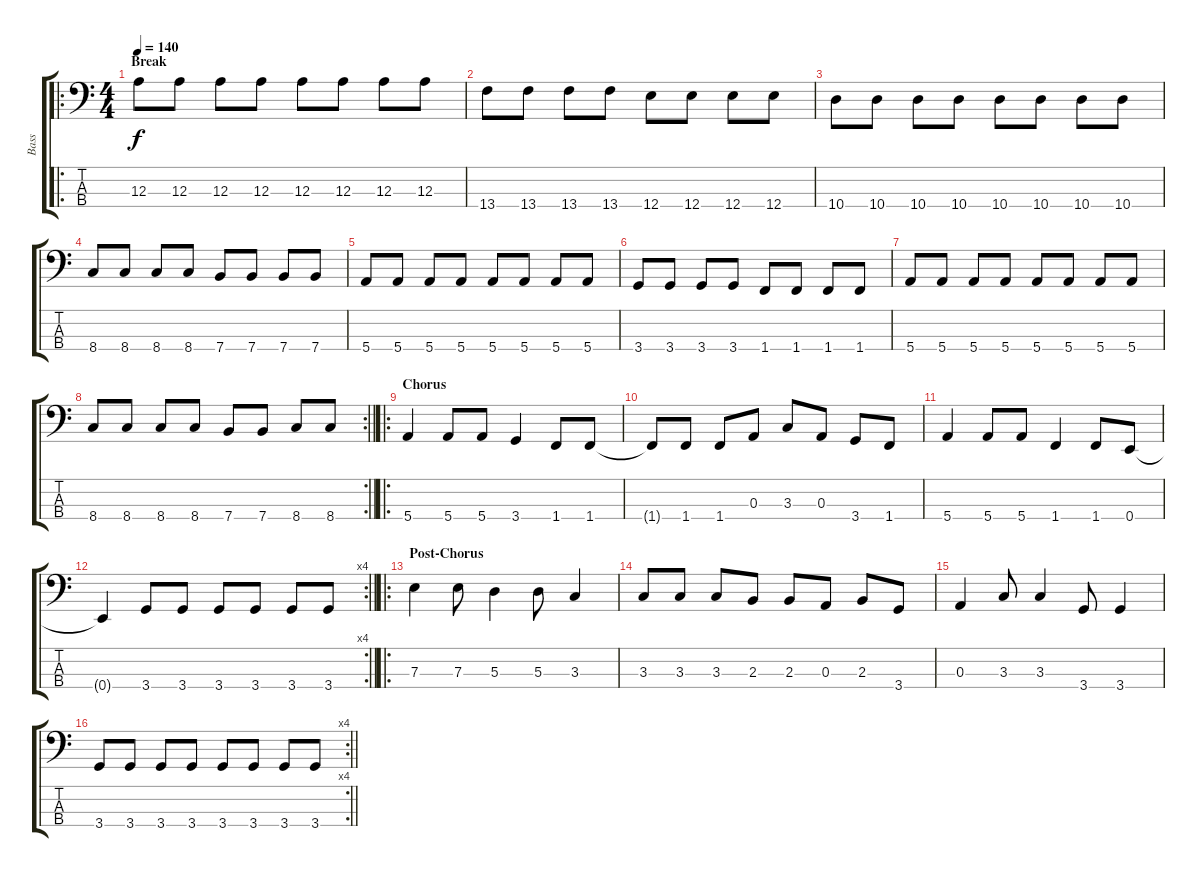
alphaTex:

\track ("Bass" "Bass") {instrument electricbassfinger}
\staff {score tabs}
\tuning (G2 D2 A1 E1) {hide}
\ro
\ts (4 4)
\section ("" "Break")
\tempo 140
\clef f4
\ks c
12.3.8{dy f} 12.3.8 12.3.8 12.3.8 12.3.8 12.3.8 12.3.8 12.3.8 |
13.4.8 13.4.8 13.4.8 13.4.8 12.4.8 12.4.8 12.4.8 12.4.8 |
10.4.8 10.4.8 10.4.8 10.4.8 10.4.8 10.4.8 10.4.8 10.4.8 |
8.4.8 8.4.8 8.4.8 8.4.8 7.4.8 7.4.8 7.4.8 7.4.8 |
5.4.8 5.4.8 5.4.8 5.4.8 5.4.8 5.4.8 5.4.8 5.4.8 |
3.4.8 3.4.8 3.4.8 3.4.8 1.4.8 1.4.8 1.4.8 1.4.8 |
5.4.8 5.4.8 5.4.8 5.4.8 5.4.8 5.4.8 5.4.8 5.4.8 |
\rc 2
\barLineRight lightlight
8.4.8 8.4.8 8.4.8 8.4.8 7.4.8 7.4.8 8.4.8 8.4.8 |
\ro
\section ("" "Chorus")
5.4.4 5.4.8 5.4.8 3.4.4 1.4.8 1.4.8 |
1.4{t}.8 1.4.8 1.4.8 0.3.8 3.3.8 0.3.8 3.4.8 1.4.8 |
5.4.4 5.4.8 5.4.8 1.4.4 1.4.8 0.4.8 |
\rc 4
\barLineRight lightlight
0.4{t}.4 3.4.8 3.4.8 3.4.8 3.4.8 3.4.8 3.4.8 |
\ro
\section ("" "Post-Chorus")
7.3.4 7.3.8 5.3.4 5.3.8 3.3.4 |
3.3.8 3.3.8 3.3.8 2.3.8 2.3.8 0.3.8 2.3.8 3.4.8 |
0.3.4 3.3.8 3.3.4 3.4.8 3.4.4 |
\rc 4
\barLineRight lightlight
3.4.8 3.4.8 3.4.8 3.4.8 3.4.8 3.4.8 3.4.8 3.4.8
